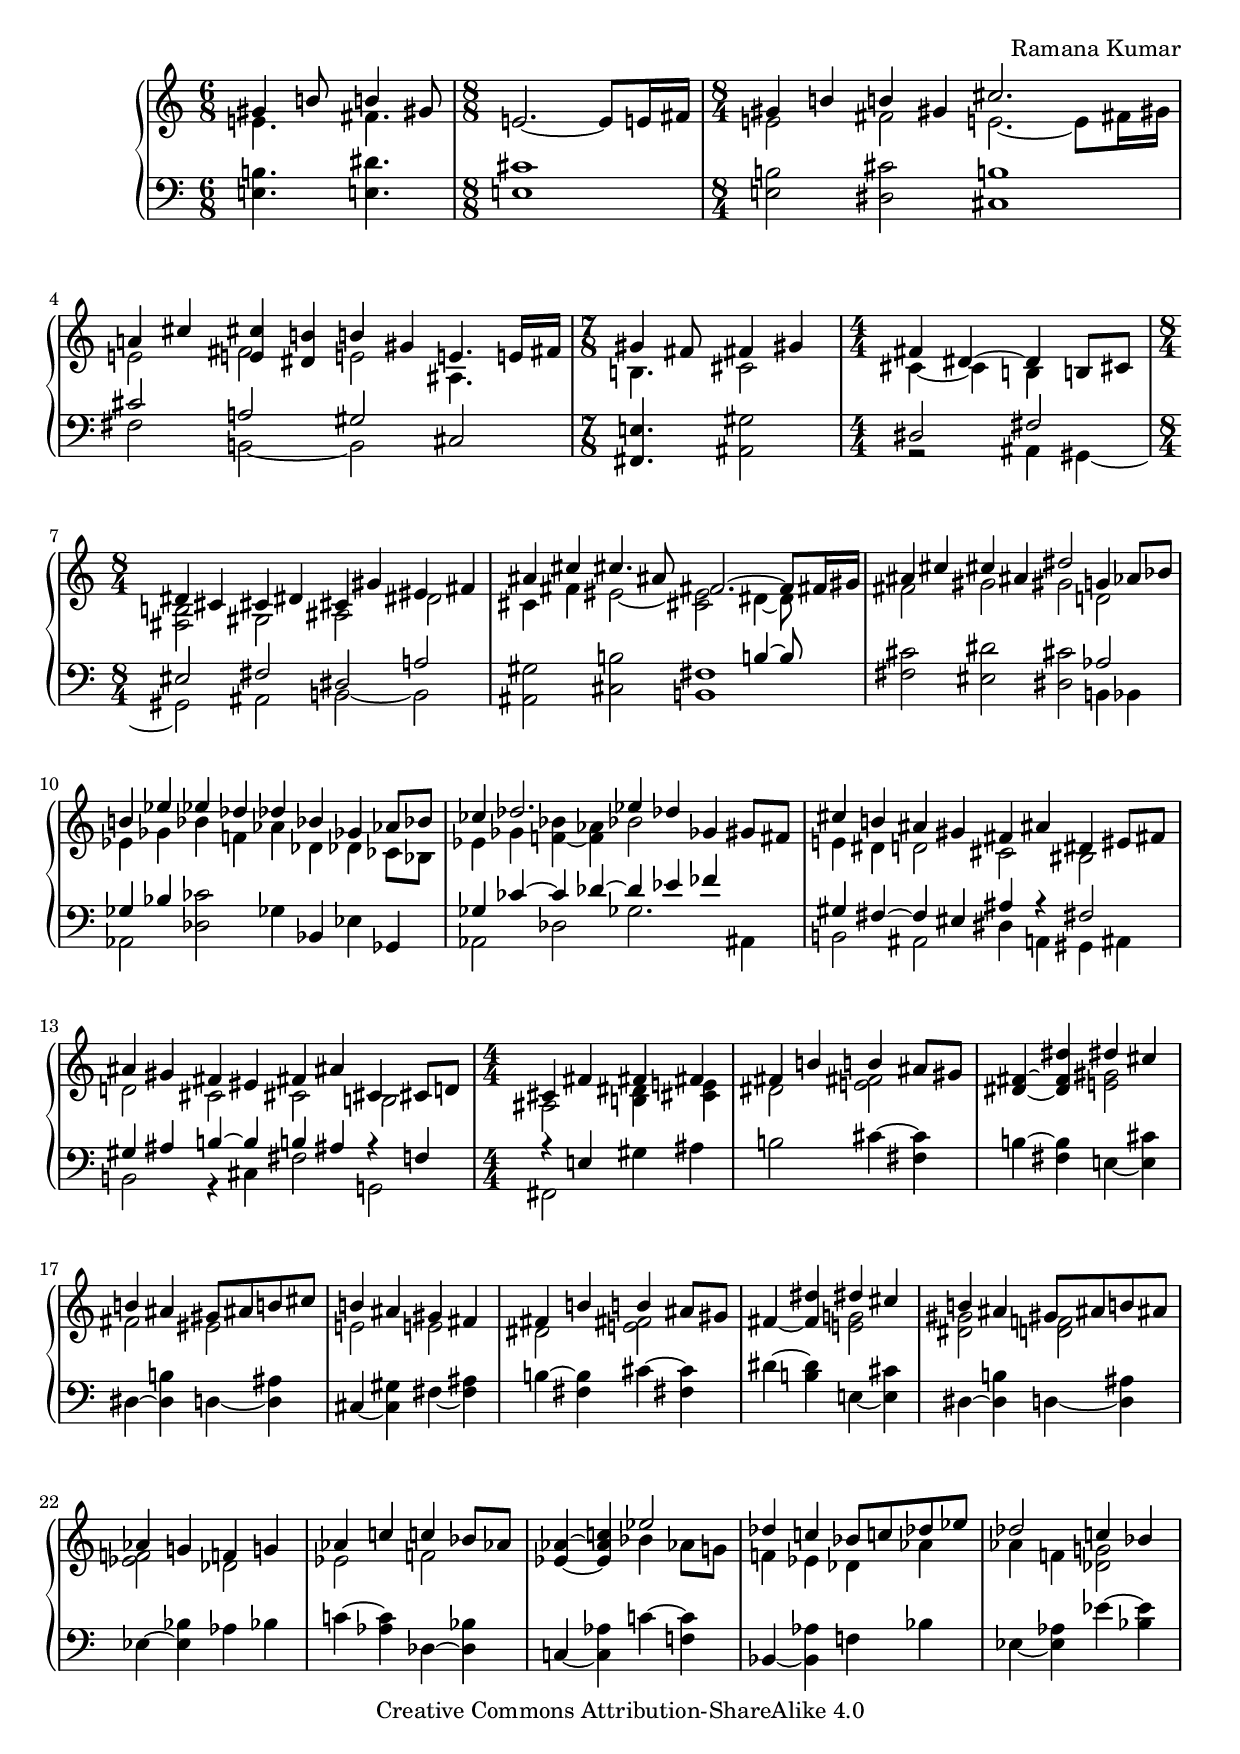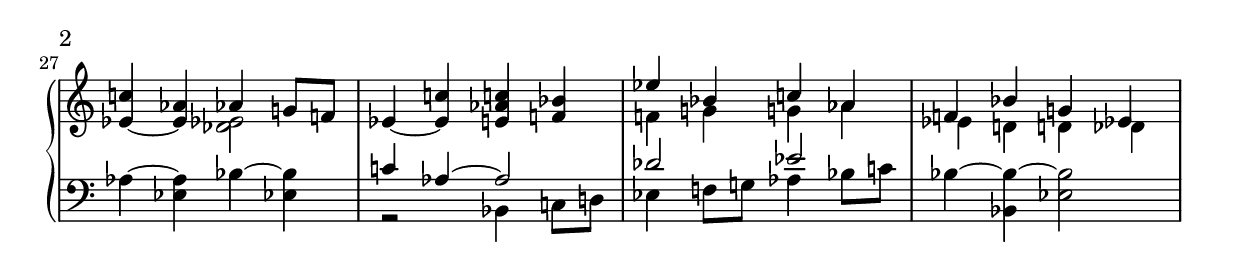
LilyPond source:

\version "2.18.0"

\header {
% title = "tbd"
  composer = "Ramana Kumar"
  date = "2015"
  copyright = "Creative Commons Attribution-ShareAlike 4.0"
% dedication = "tbd"
}

#(ly:set-option 'point-and-click #f)

\score {
  \new PianoStaff <<
    \new Staff {
      \accidentalStyle PianoStaff.dodecaphonic
      \override PianoStaff.TimeSignature.style = #'numbered
      \clef treble

      \time 6/8
      << { gis'4 b'8 b'4 gis'8 }
      \\ { e'4. fis'4. } >>
      |

      \time 8/8
      e'2. ~ e'8 e'16 fis'
      |

      \time 8/4
      << { gis'4 b' b' gis' cis''2. s8 }
      \\ { e'2 fis' e'2. ~ e'8 fis'16 gis' } >>
      |

      << { a'4 cis'' < e' cis''> < dis' b'> b' gis' e'4. e'16 fis' }
      \\ { e'2 fis' e' ais4. s8 } >>
      |

      \time 7/8
      << { gis'4 fis'8 fis'4 gis' }
      \\ { b4. cis'2 } >>
      |

      \time 4/4
      << { fis'4 dis'4 ~ dis' b8 cis' }
      \\ { cis'4 ~ cis' b s } >>
      | 

      \time 8/4
      << { dis'4 cis' cis' dis' cis' gis' eis' fis' }
      \\ { < fis b>2 gis ais dis' } >>
      |

      << { ais'4 cis'' cis''4. ais'8 fis'2. ~ fis'8 fis'16 gis' }
      \\ { cis'4 fis' eis'2 ~ < cis' eis'> dis'4 ~ dis'8 } >>
      |

      << { ais'4 cis'' cis'' ais' dis''2 g'4 aes'8 bes' }
      \\ { fis'2 gis' gis' d' } >>
      |

      << { b'4 ees'' ees'' des'' des'' bes' ges' aes'8 bes' }
      \\ { ees'4 ges' bes' f' aes' des' des' ces'8 bes } >>
      |

      << { ces''4 des''2. ees''4 des'' ges' gis'8 fis' }
      \\ { ees'4 ges' < f' bes'> ~ < f' aes'> bes'2 s } >>
      |

      << { cis''4 b' ais' gis' fis' ais' dis' eis'8 fis' }
      \\ { e'4 dis' d'2 cis' bis } >>
      |

      << { ais'4 gis' fis' eis' fis' ais' cis' cis'8 d' }
      \\ { d'2 cis' cis' b } >>
      |

      \time 4/4
      << { cis'4 fis' fis' fis' }
      \\ { ais2 < b dis'>4 < cis' e'> } >>
      |

      << { fis'4 b' b' ais'8 gis' }
      \\ { dis'2 < e' fis'> } >>
      |

      < dis' fis'>4 ~ < dis' fis' dis''> << { dis'' cis'' } \\  < e' gis'>2 >>
      |

      << { b'4 ais' gis'8 ais' b' cis'' }
      \\ { fis'2 eis' } >>
      |

      << { b'4 ais' gis' fis' }
      \\ {e'2 e' } >>
      |

      << { fis'4 b' b' ais'8 gis' }
      \\ { dis'2 < e' fis'> } >>
      |

      fis'4 ~ < fis' dis''> << { dis'' cis'' } \\  < e' g'>2 >>
      |

      << { b'4 ais' gis'8 ais' b' ais' }
      \\ { < dis' gis'>2 < d' f'> } >>
      |

      << { aes'4 g' f' g' }
      \\ { < ees' f'>2 des' } >>
      |

      << { aes'4 c'' c'' bes'8 aes' }
      \\ { ees'2 f' } >>
      |

      < ees' aes'>4 ~ < ees' aes' c''>
      << { ees''2 } \\ { bes'4 aes'8 g' } >>
      |

      << { des''4 c'' bes'8 c'' des'' ees'' }
      \\ { f'4 ees' des' aes' } >>
      |

      << { des''2 c''4 bes' }
      \\ { aes'4 f' < des' g'>2 } >>
      |

      < ees' c''>4 ~ < ees' aes'> << { aes' g'8 f' } \\ < des' ees'>2 >>
      |

      ees'4 ~ < ees' c''> < e' aes' c''> < f' bes'>
      |

      << { ees''4 bes' c'' aes' }
      \\ { f' g' g' aes' } >>
      |

      << { f' bes' g' ees' }
      \\ { ees' d' d' des' } >>
      |

    }
    \new Staff {
      \clef bass

      < e b>4. < e dis'>
      |

      < e cis'>1
      |

      < e b>2 < dis cis'> < cis b>1
      |

      << { cis'2 a gis }
      \\ { fis b, ~ b, } >> cis
      |

      < fis, e>4. < ais, gis>2
      |

      << { dis2 fis }
      \\ { r2 ais,4 gis, ~ } >>
      |

      << { eis2 fis dis a }
      \\ { gis, ais, b, ~ b, } >>
      |

      < ais, gis>2 < cis b> << { s2 b4 ~ b8 s } \\ < b, fis>1 >>
      |

      < fis cis'>2 < eis dis'> < dis cis'> << aes2 \\ { b,4 bes, } >>
      |

      << { ges4 bes } \\ aes,2 >> < des ces'>2 ges4 bes, ees ges,
      |
 
      << { ges4 ces' ~ ces' des' ~ des' ees' fes' s }
      \\ { aes,2 des ges2. ais,4 } >>
      |

      << { gis4 fis ~ fis eis ais r fis2 }
      \\ { b,2 ais, dis4 a, gis, ais, } >>
      |

      << { gis4 ais b ~ b b ais r f }
      \\ { b,2 r4 cis fis2 g, } >>
      |

      << { r4 e } \\ { fis,2 } >> gis4 ais
      |

      b2 cis'4 ~ < cis' fis>
      |

      b4 ~ < fis b > e ~ < e cis'>
      |

      dis4 ~ < dis b> d ~ < d ais>
      |

      cis ~ < cis gis> fis ~ < fis ais>
      |

      b4 ~ < fis b> cis' ~ < cis' fis>
      |

      dis'4 ~ < b dis'> e ~ < e cis'>
      |

      dis4 ~ < dis b> d ~ < d ais>
      |

      ees4 ~ < ees bes> aes bes
      |

      c'4 ~ < c' aes> des ~ < des bes>
      |

      c4 ~ < c aes> c' ~ < c' f>
      |

      bes, ~ < bes, aes> f bes
      |

      ees4 ~ < ees aes> ees' ~ < ees' bes>
      |

      aes4 ~ < aes ees> bes ~ < bes ees>
      |

      << { c'4 aes ~ aes2 }
      \\ { r2 bes,4 c8 d } >>
      |

      << { des'2 ees' }
      \\ { ees4 f8 g aes4 bes8 c' } >>
      |

      bes4 ~ < bes, bes> ~ < bes ees>2
      |
    }
  >>
}
